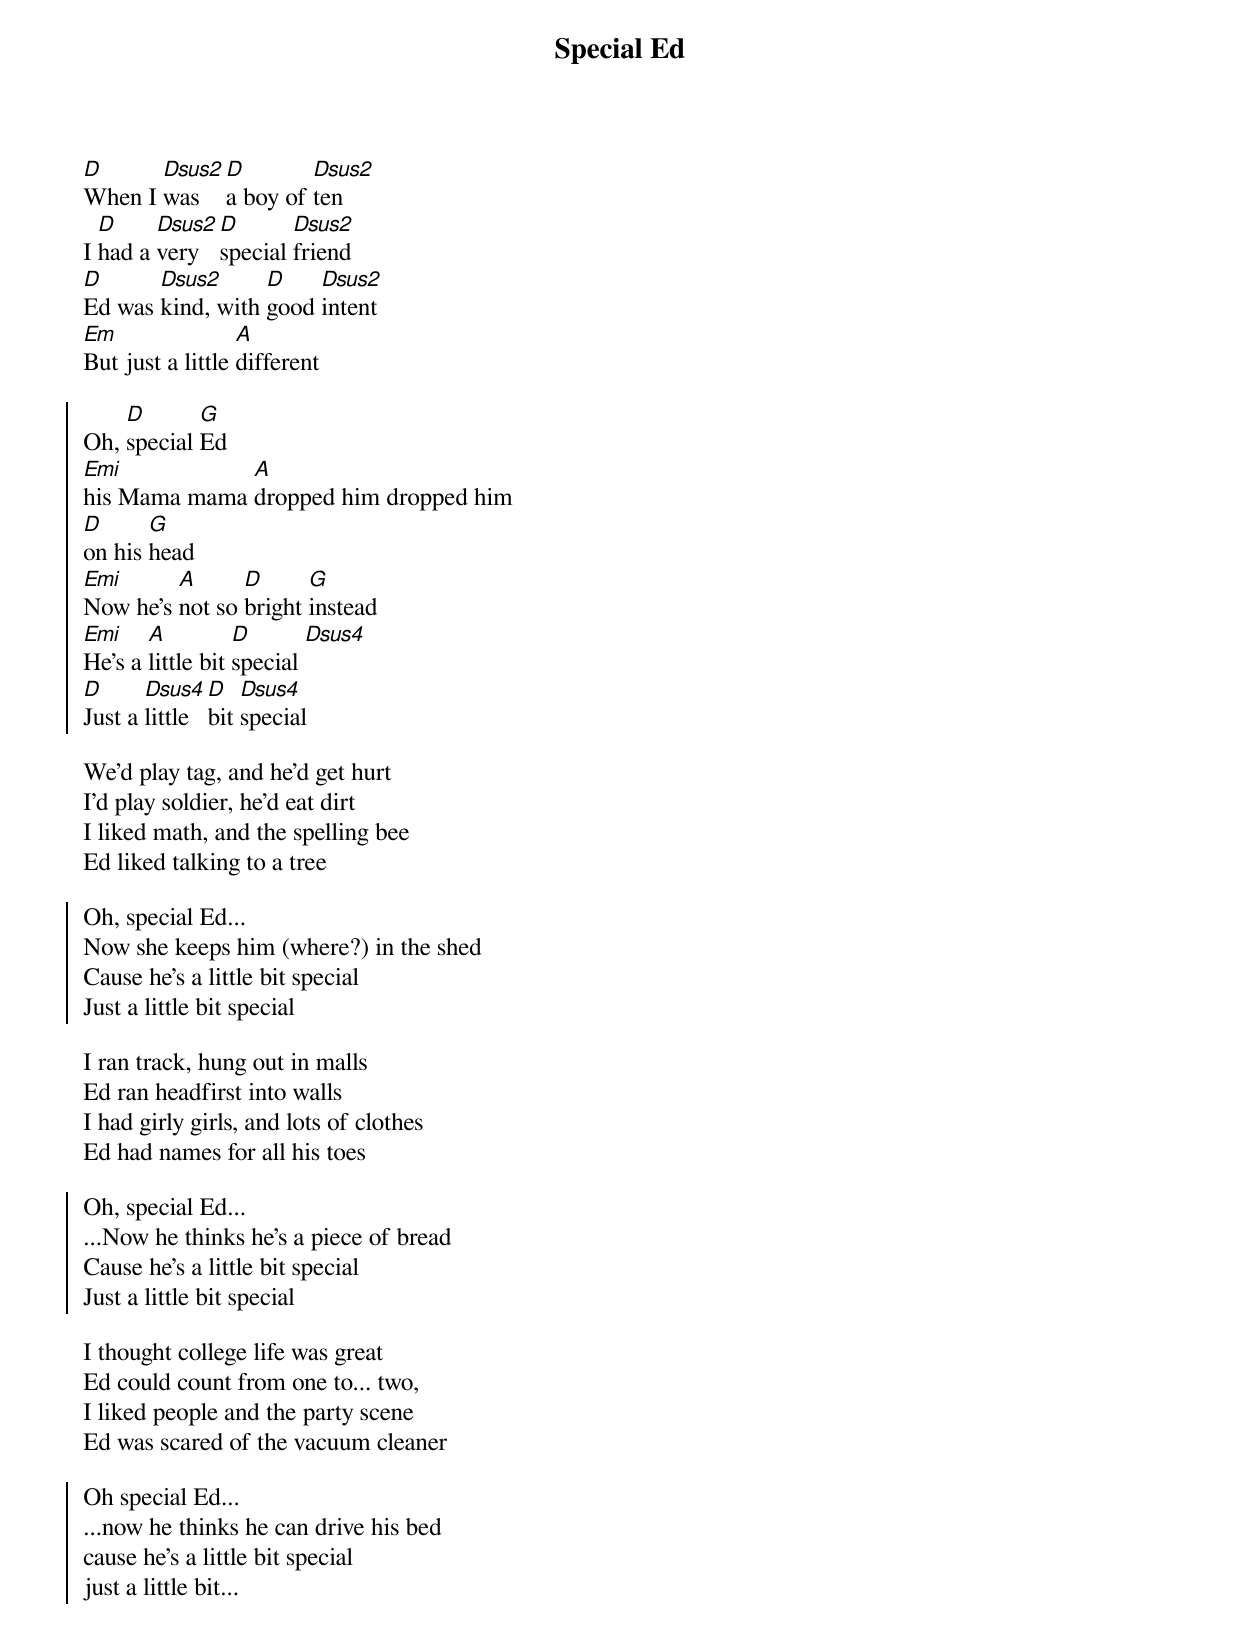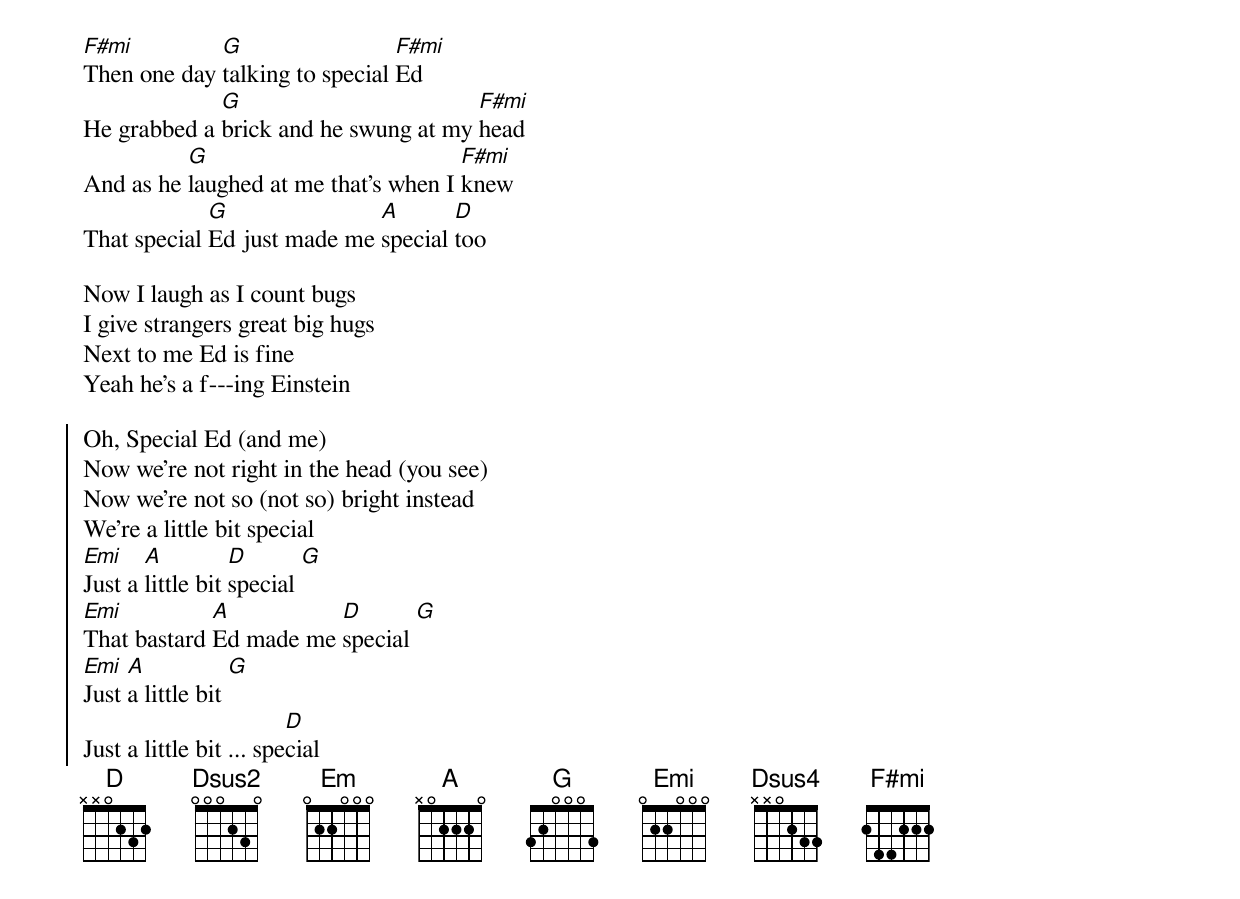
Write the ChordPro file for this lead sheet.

{title: Special Ed }
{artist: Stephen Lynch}
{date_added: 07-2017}
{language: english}
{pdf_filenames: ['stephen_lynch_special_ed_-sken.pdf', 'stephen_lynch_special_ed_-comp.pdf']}
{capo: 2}
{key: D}
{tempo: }
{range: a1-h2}
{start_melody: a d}

{start_of_verse}
[D]When I [Dsus2]was [D]a boy of [Dsus2]ten
I [D]had a [Dsus2]very [D]special [Dsus2]friend
[D]Ed was [Dsus2]kind, with [D]good [Dsus2]intent
[Em]But just a little [A]different
{end_of_verse}

{start_of_chorus}
Oh, [D]special [G]Ed
[Emi]his Mama mama [A]dropped him dropped him
[D]on his [G]head
[Emi]Now he's [A]not so [D]bright [G]instead
[Emi]He's a [A]little bit [D]special [Dsus4]
[D]Just a [Dsus4]little [D]bit [Dsus4]special
{end_of_chorus}

{start_of_verse}
We'd play tag, and he'd get hurt
I'd play soldier, he'd eat dirt
I liked math, and the spelling bee
Ed liked talking to a tree
{end_of_verse}

{start_of_chorus}
Oh, special Ed...
Now she keeps him (where?) in the shed
Cause he's a little bit special
Just a little bit special
{end_of_chorus}

{start_of_verse}
I ran track, hung out in malls
Ed ran headfirst into walls
I had girly girls, and lots of clothes
Ed had names for all his toes
{end_of_verse}

{start_of_chorus}
Oh, special Ed...
...Now he thinks he's a piece of bread
Cause he's a little bit special
Just a little bit special
{end_of_chorus}

{start_of_verse}
I thought college life was great
Ed could count from one to... two,
I liked people and the party scene
Ed was scared of the vacuum cleaner
{end_of_verse}

{start_of_chorus}
Oh special Ed...
...now he thinks he can drive his bed
cause he's a little bit special
just a little bit...
{end_of_chorus}

{start_of_bridge}
[F#mi]Then one day [G]talking to special [F#mi]Ed
He grabbed a [G]brick and he swung at my [F#mi]head
And as he [G]laughed at me that's when I [F#mi]knew
That special [G]Ed just made me [A]special [D]too
{end_of_bridge}

{start_of_verse}
Now I laugh as I count bugs
I give strangers great big hugs
Next to me Ed is fine
Yeah he's a f---ing Einstein
{end_of_verse}

{start_of_chorus}
Oh, Special Ed (and me)
Now we're not right in the head (you see)
Now we're not so (not so) bright instead
We're a little bit special
[Emi]Just a [A]little bit [D]special [G]
[Emi]That bastard [A]Ed made me [D]special [G]
[Emi]Just [A]a little bit [G]
Just a little bit ... spe[D]cial
{end_of_chorus}
